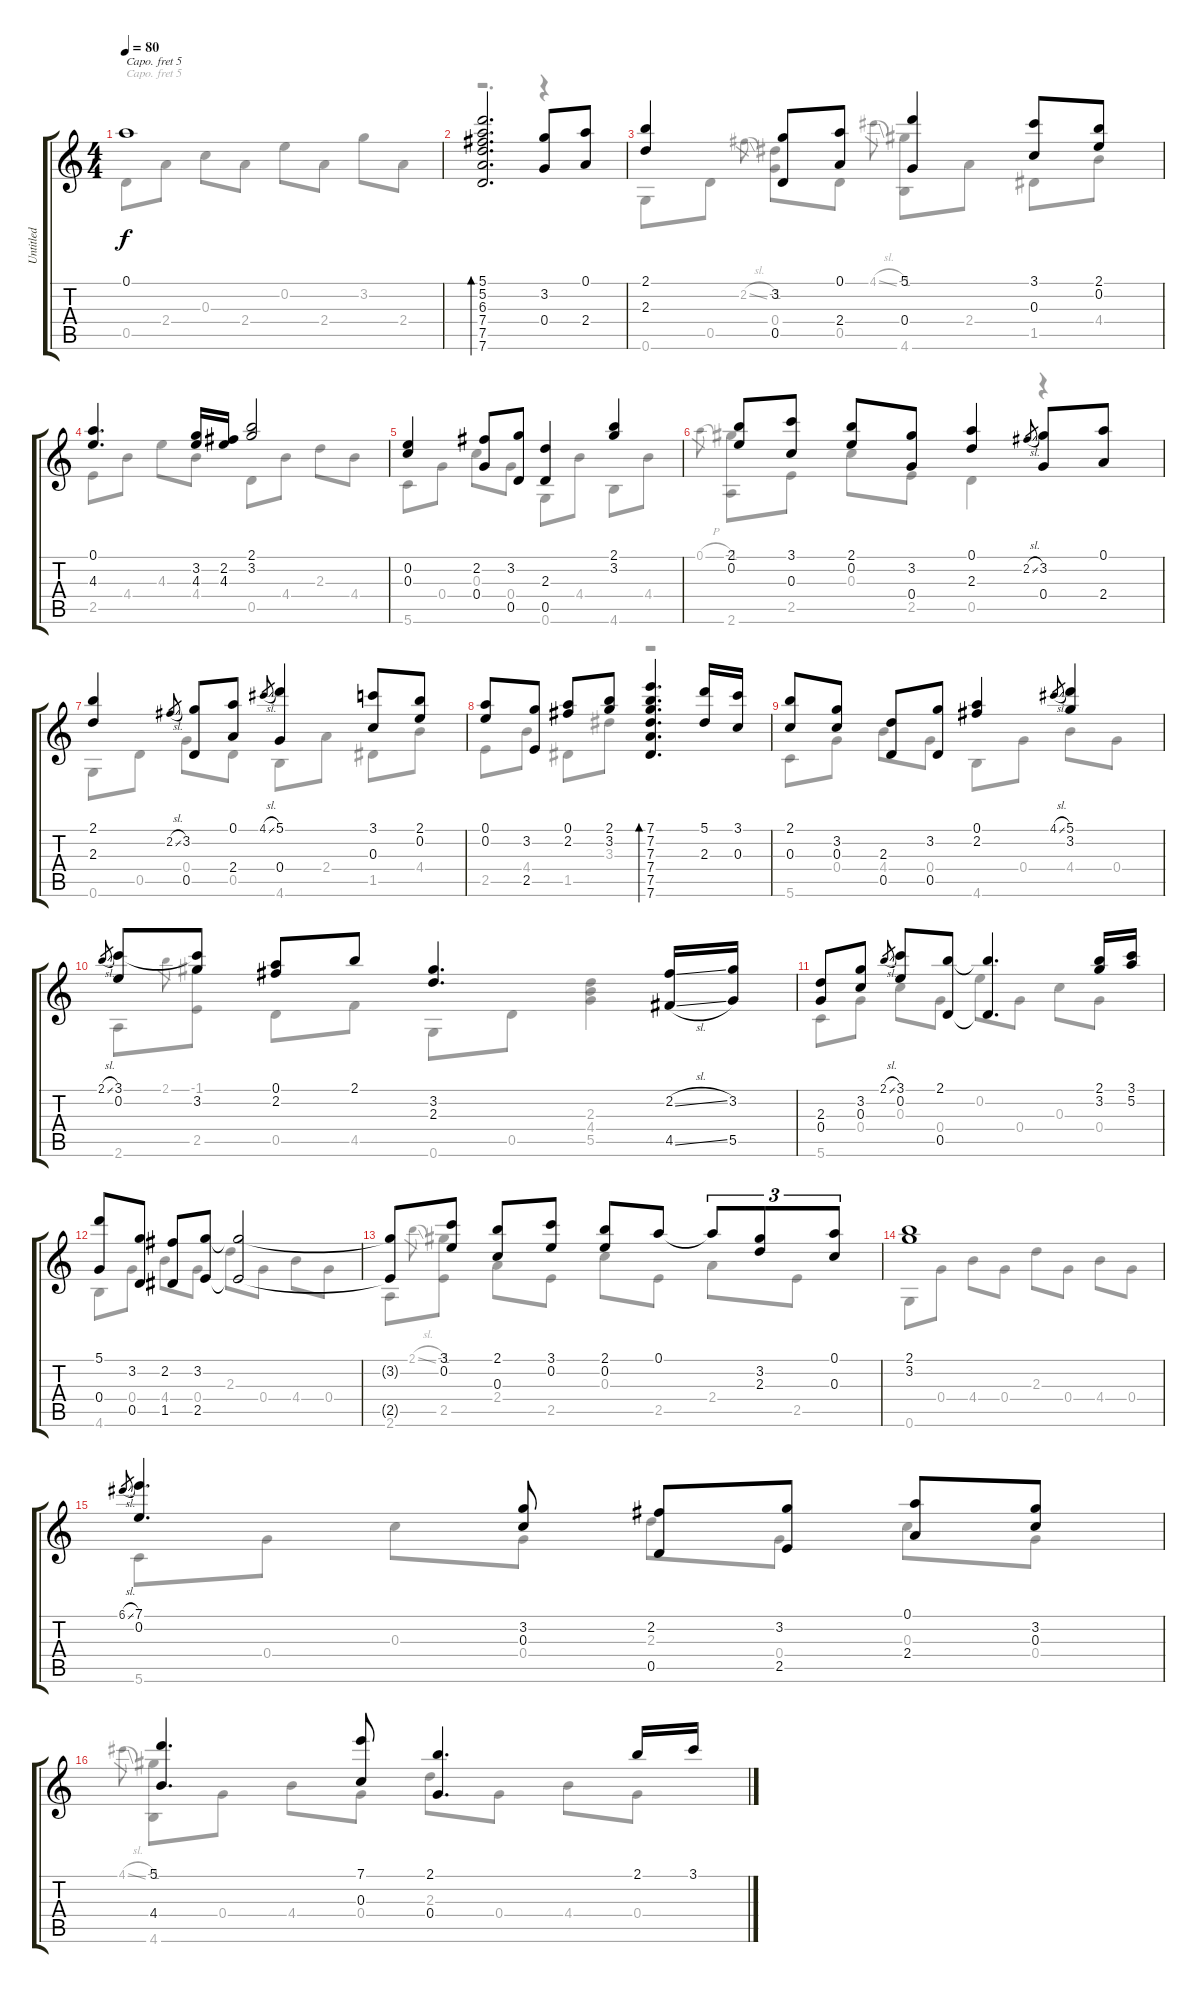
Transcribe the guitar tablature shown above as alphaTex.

\track ("Untitled" "Untitled") {instrument acousticguitarnylon}
\staff {score tabs}
\capo 5
\tuning (E4 B3 G3 D3 A2 D2) {hide}
\voice
\ts (4 4)
\tempo 80
\clef g2
\ks c
0.1{t}.1{dy f} |
(5.1 5.2 6.3 7.4 7.5 7.6).2{d bd 30} (3.2 0.4).8 (0.1 2.4).8 |
(2.1 2.3).4 (3.2 0.5).8 (0.1 2.4).8 (5.1 0.4).4 (3.1 0.3).8 (2.1 0.2).8 |
(0.1 4.3).4{d} (3.2 4.3).16 (2.2 4.3).16 (2.1 3.2).2 |
(0.2 0.3).4 (2.2 0.4).8 (3.2 0.5).8 (2.3 0.5).4 (2.1 3.2).4 |
(2.1 0.2).8 (3.1 0.3).8 (2.1 0.2).8 (3.2 0.4).8 (0.1 2.3).4 2.2{sl}.8{gr} (3.2 0.4).8 (0.1 2.4).8 |
(2.1 2.3).4 2.2{sl}.8{gr} (3.2 0.5).8 (0.1 2.4).8 4.1{sl}.8{gr} (5.1 0.4).4 (3.1 0.3).8 (2.1 0.2).8 |
(0.1 0.2).8 (3.2 2.5).8 (0.1 2.2).8 (2.1 3.2).8 (7.1 7.2 7.3 7.4 7.5 7.6).4{d bd 30} (5.1 2.3).16 (3.1 0.3).16 |
(2.1 0.3).8 (3.2 0.3).8 (2.3 0.5).8 (3.2 0.5).8 (0.1 2.2).4 4.1{sl}.8{gr} (5.1 3.2).4 |
2.1{sl}.8{gr} (3.1 0.2).8 (3.1{t} 3.2).8 (0.1 2.2).8 2.1.8 (3.2 2.3).4{d} (2.2{sl} 4.5{sl}).16 (3.2 5.5).16 |
(2.3 0.4).8 (3.2 0.3).8 2.1{sl}.8{gr} (3.1 0.2).8 (2.1 0.5).8 (2.1{t} 0.5{t}).4{d} (2.1 3.2).16 (3.1 5.2).16 |
(5.1 0.4).8 (3.2 0.5).8 (2.2 1.5).8 (3.2 2.5).8 (3.2{t} 2.5{t}).2 |
(3.2{t} 2.5{t}).8 (3.1 0.2).8 (2.1 0.3).8 (3.1 0.2).8 (2.1 0.2).8 0.1.8 0.1{t}.8{tu (3 2)} (3.2 2.3).8{tu (3 2)} (0.1 0.3).8{tu (3 2)} |
(2.1 3.2).1 |
6.1{sl}.8{gr} (7.1 0.2).4{d} (3.2 0.3).8 (2.2 0.5).8 (3.2 2.5).8 (0.1 2.4).8 (3.2 0.3).8 |
(5.1 4.4).4{d} (7.1 0.3).8 (2.1 0.4).4{d} 2.1.16 3.1.16
\voice
\clef g2
\ottava regular
\simile none
\ks c
0.5.8{dy f} 2.4.8 0.3.8 2.4.8 0.2.8 2.4.8 3.2.8 2.4.8 |
r.2{d} r.4 |
0.6.8 0.5.8 2.2{sl}.8{gr} (-1.2 0.4).8 0.5.8 4.1{sl}.8{gr} (-1.1 4.6).8 2.4.8 1.5.8 4.4.8 |
2.5.8 4.4.8 4.3.8 4.4.8 0.5.8 4.4.8 2.3.8 4.4.8 |
5.6.8 0.4.8 0.3.8 0.4.8 0.6.8 4.4.8 4.6.8 4.4.8 |
0.1{h}.8{gr} (-1.1 2.6).8 2.5.8 0.3.8 2.5.8 0.5.4 r.4 |
0.6.8 0.5.8 0.4.8 0.5.8 4.6.8 2.4.8 1.5.8 4.4.8 |
2.5.8 4.4.8 1.5.8 3.3.8 r.2 |
5.6.8 0.4.8 4.4.8 0.4.8 4.6.8 0.4.8 4.4.8 0.4.8 |
2.6.8 2.1.8{gr} (-1.1 2.5).8 0.5.8 4.5.8 0.6.8 0.5.8 (2.3 4.4 5.5).4 |
5.6.8 0.4.8 0.3.8 0.4.8 0.2.8 0.4.8 0.3.8 0.4.8 |
4.6.8 0.4.8 4.4.8 0.4.8 2.3.8 0.4.8 4.4.8 0.4.8 |
2.6.8 2.1{sl}.8{gr} (-1.1 2.5).8 2.4.8 2.5.8 0.3.8 2.5.8 2.4.8 2.5.8 |
0.6.8 0.4.8 4.4.8 0.4.8 2.3.8 0.4.8 4.4.8 0.4.8 |
5.6.8 0.4.8 0.3.8 0.4.8 2.3.8 0.4.8 0.3.8 0.4.8 |
4.1{sl}.8{gr} (-1.1 4.6).8 0.4.8 4.4.8 0.4.8 2.3.8 0.4.8 4.4.8 0.4.8
